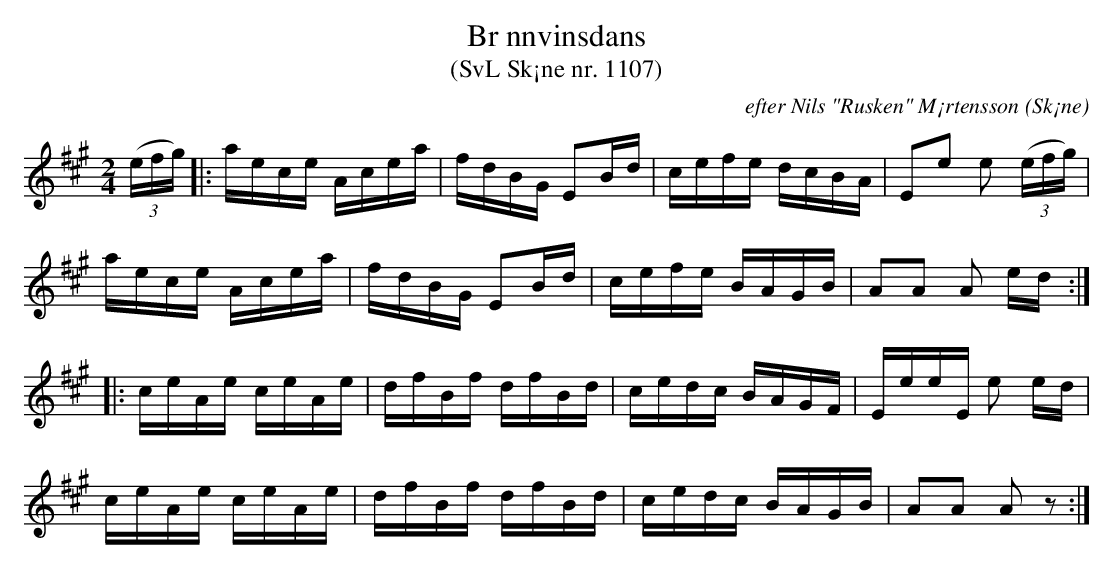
X:1
T:Br nnvinsdans
T:(SvL Sk¡ne nr. 1107)
C:efter Nils "Rusken" M¡rtensson
O:Sk¡ne
M:2/4
L:1/16
K:A
(3(efg) |: aece Acea | fdBG E2Bd | cefe dcBA | E2e2 e2 (3(efg) |
           aece Acea | fdBG E2Bd | cefe BAGB | A2A2 A2 ed :|
        |: ceAe ceAe | dfBf dfBd | cedc BAGF | EeeE e2 ed |
           ceAe ceAe | dfBf dfBd | cedc BAGB | A2A2 A2 z2 :|
